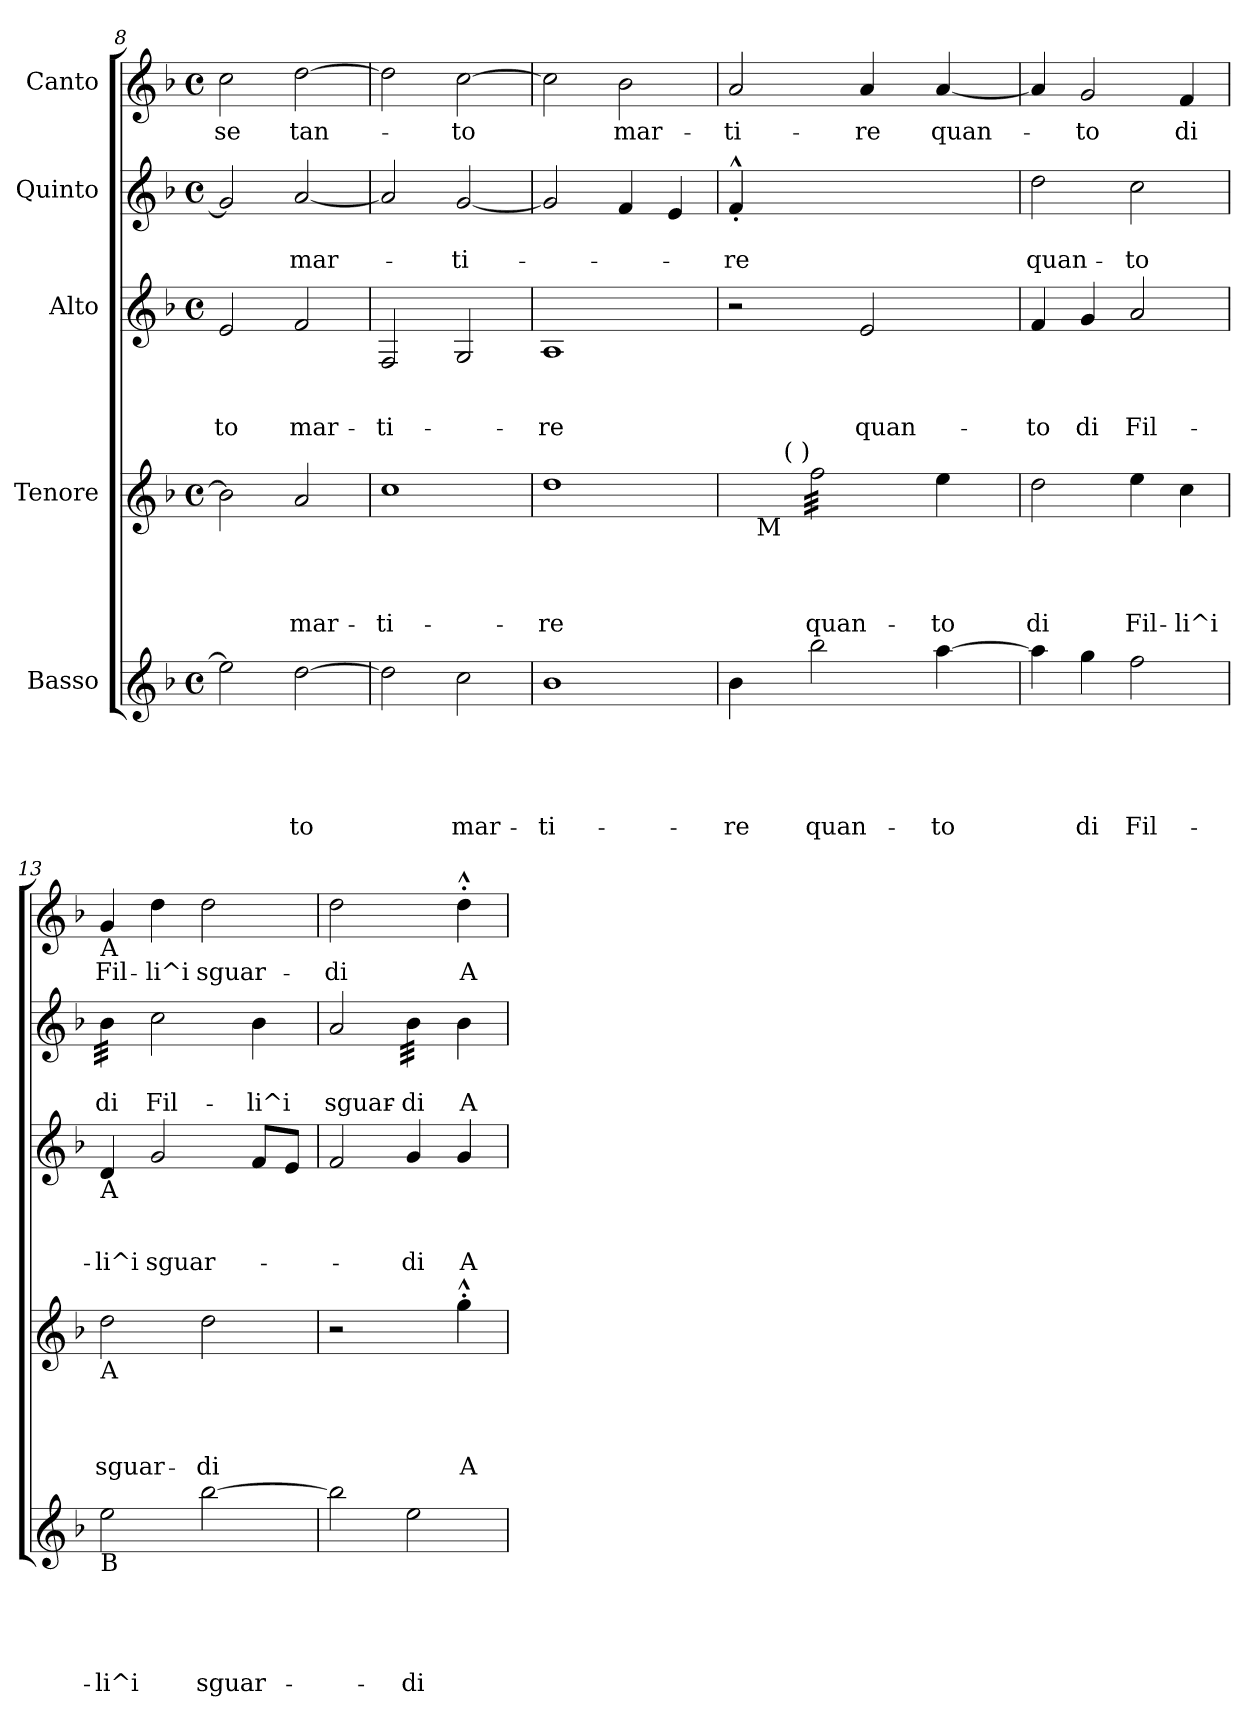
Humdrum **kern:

**kern	**text	**text	**text	**text	**text	**kern	**text	**text	**text	**text	**kern	**text	**text	**text	**kern	**text	**text	**kern	**text
*part5	*part5	*part5	*part5	*part5	*part5	*part4	*part4	*part4	*part4	*part4	*part3	*part3	*part3	*part3	*part2	*part2	*part2	*part1	*part1
*staff5	*staff5	*staff5	*staff5	*staff5	*staff5	*staff4	*staff4	*staff4	*staff4	*staff4	*staff3	*staff3	*staff3	*staff3	*staff2	*staff2	*staff2	*staff1	*staff1
*I"Basso	*	*	*	*	*	*I"Tenore	*	*	*	*	*I"Alto	*	*	*	*I"Quinto	*	*	*I"Canto	*
*clefG2	*	*	*	*	*	*clefG2	*	*	*	*	*clefG2	*	*	*	*clefG2	*	*	*clefG2	*
*k[b-]	*	*	*	*	*	*k[b-]	*	*	*	*	*k[b-]	*	*	*	*k[b-]	*	*	*k[b-]	*
*F:	*	*	*	*	*	*F:	*	*	*	*	*F:	*	*	*	*F:	*	*	*F:	*
*M4/4	*	*	*	*	*	*M4/4	*	*	*	*	*M4/4	*	*	*	*M4/4	*	*	*M4/4	*
*met(c)	*	*	*	*	*	*met(c)	*	*	*	*	*met(c)	*	*	*	*met(c)	*	*	*met(c)	*
=8	=8	=8	=8	=8	=8	=8	=8	=8	=8	=8	=8	=8	=8	=8	=8	=8	=8	=8	=8
!	!	!	!	!	!	!	!	!	!	!	!	!	!	!LO:LY:b:rj	!	!	!	!	!LO:LY:b
2ee\]	.	.	.	.	.	2b-\]	.	.	.	.	2e/	.	.	-to	2g/]	.	.	2cc\	-se
!	!	!	!	!	!LO:LY:b	!	!	!	!	!LO:LY:b	!	!	!	!LO:LY:b:rj	!	!	!LO:LY:b:rj	!	!LO:LY:b
[>2dd\	.	.	.	.	-to	2a/	.	.	.	mar-	2f/	.	.	mar-	[<2a/	.	mar-	[>2dd\	tan-
=9	=9	=9	=9	=9	=9	=9	=9	=9	=9	=9	=9	=9	=9	=9	=9	=9	=9	=9	=9
!	!	!	!	!	!	!	!	!	!	!LO:LY:b	!	!	!	!LO:LY:b:rj	!	!	!	!	!
2dd\]	.	.	.	.	.	1cc	.	.	.	-ti-	2F/	.	.	-ti-	2a/]	.	.	2dd\]	.
!	!	!	!	!	!LO:LY:b	!	!	!	!	!	!	!	!	!	!	!	!LO:LY:b:rj	!	!LO:LY:b
2cc\	.	.	.	.	mar-	.	.	.	.	.	2G/	.	.	.	[<2g/	.	-ti-	[>2cc\	-to
=10	=10	=10	=10	=10	=10	=10	=10	=10	=10	=10	=10	=10	=10	=10	=10	=10	=10	=10	=10
!	!	!	!	!	!LO:LY:b	!	!	!	!	!LO:LY:b	!	!	!	!LO:LY:b:rj	!	!	!	!	!
1b-	.	.	.	.	-ti-	1dd	.	.	.	-re	1A	.	.	-re	2g/]	.	.	2cc\]	.
!	!	!	!	!	!	!	!	!	!	!	!	!	!	!	!	!	!	!	!LO:LY:b
.	.	.	.	.	.	.	.	.	.	.	.	.	.	.	4f/	.	.	2b-\	mar-
.	.	.	.	.	.	.	.	.	.	.	.	.	.	.	4e/	.	.	.	.
=11	=11	=11	=11	=11	=11	=11	=11	=11	=11	=11	=11	=11	=11	=11	=11	=11	=11	=11	=11
!	!	!	!	!	!LO:LY:b	!	!	!	!	!	!	!	!	!	!	!	!LO:LY:b:rj	!	!LO:LY:b
*	*	*	*	*	*	*^	*	*	*	*	*	*	*	*	*	*	*	*	*
*	*	*	*	*	*	*	*^	*	*	*	*	*	*	*	*	*	*	*	*	*
4b-\	.	.	.	.	-re	4ryy	16.ryy	8ryy	.	.	.	.	2r	.	.	.	4f^^<'</	.	-re	2a/	-ti-
!	!	!	!	!	!	!	!LO:TX:b:t=M	!	!	!	!	!	!	!	!	!	!	!	!	!	!
.	.	.	.	.	.	.	2ryy	.	.	.	.	.	.	.	.	.	.	.	.	.	.
.	.	.	.	.	.	.	.	32ryy	.	.	.	.	.	.	.	.	.	.	.	.	.
!	!	!	!	!	!	!	!	!LO:TX:a:t=( )	!	!	!	!	!	!	!	!	!	!	!	!	!
.	.	.	.	.	.	.	.	2ryy	.	.	.	.	.	.	.	.	.	.	.	.	.
!	!	!	!	!	!LO:LY:b	!	!	!	!	!	!	!LO:LY:b	!	!	!	!	!	!	!	!	!
*	*	*	*	*	*	*tremolo	*	*	*	*	*	*	*	*	*	*	*	*	*	*	*
2bb-\	.	.	.	.	quan-	32ff\LLL	.	.	.	.	.	quan-	.	.	.	.	2.ryy	.	.	.	.
.	.	.	.	.	.	32ff\	.	.	.	.	.	.	.	.	.	.	.	.	.	.	.
.	.	.	.	.	.	32ff\	.	.	.	.	.	.	.	.	.	.	.	.	.	.	.
.	.	.	.	.	.	32ff\	.	.	.	.	.	.	.	.	.	.	.	.	.	.	.
.	.	.	.	.	.	32ff\	.	.	.	.	.	.	.	.	.	.	.	.	.	.	.
.	.	.	.	.	.	32ff\	.	.	.	.	.	.	.	.	.	.	.	.	.	.	.
.	.	.	.	.	.	32ff\	.	.	.	.	.	.	.	.	.	.	.	.	.	.	.
.	.	.	.	.	.	32ff\	.	.	.	.	.	.	.	.	.	.	.	.	.	.	.
!	!	!	!	!	!	!	!	!	!	!	!	!	!	!	!	!LO:LY:b:rj	!	!	!	!	!LO:LY:b
.	.	.	.	.	.	32ff\	.	.	.	.	.	.	2e/	.	.	quan-	.	.	.	4a/	-re
.	.	.	.	.	.	32ff\	.	.	.	.	.	.	.	.	.	.	.	.	.	.	.
.	.	.	.	.	.	32ff\	.	.	.	.	.	.	.	.	.	.	.	.	.	.	.
.	.	.	.	.	.	32ff\	4ryy	.	.	.	.	.	.	.	.	.	.	.	.	.	.
.	.	.	.	.	.	32ff\	.	.	.	.	.	.	.	.	.	.	.	.	.	.	.
.	.	.	.	.	.	32ff\	.	4ryy	.	.	.	.	.	.	.	.	.	.	.	.	.
.	.	.	.	.	.	32ff\	.	.	.	.	.	.	.	.	.	.	.	.	.	.	.
.	.	.	.	.	.	32ff\JJJ	.	.	.	.	.	.	.	.	.	.	.	.	.	.	.
*	*	*	*	*	*	*Xtremolo	*	*	*	*	*	*	*	*	*	*	*	*	*	*	*
!	!	!	!	!	!LO:LY:b	!	!	!	!	!	!	!LO:LY:b	!	!	!	!	!	!	!	!	!LO:LY:b
[>4aa\	.	.	.	.	-to	4ee\	.	.	.	.	.	-to	.	.	.	.	.	.	.	[<4a/	quan-
.	.	.	.	.	.	.	8ryy	.	.	.	.	.	.	.	.	.	.	.	.	.	.
.	.	.	.	.	.	.	.	16.ryy	.	.	.	.	.	.	.	.	.	.	.	.	.
.	.	.	.	.	.	.	32ryy	.	.	.	.	.	.	.	.	.	.	.	.	.	.
=12	=12	=12	=12	=12	=12	=12	=12	=12	=12	=12	=12	=12	=12	=12	=12	=12	=12	=12	=12	=12	=12
!	!	!	!	!	!	!	!	!	!	!	!	!LO:LY:b	!	!	!	!LO:LY:b:rj	!	!	!LO:LY:b:rj	!	!
*	*	*	*	*	*	*v	*v	*v	*	*	*	*	*	*	*	*	*	*	*	*	*
4aa\]	.	.	.	.	.	2dd\	.	.	.	di	4f/	.	.	-to	2dd\	.	quan-	4a/]	.
!	!	!	!	!	!LO:LY:b	!	!	!	!	!	!	!	!	!LO:LY:b:rj	!	!	!	!	!LO:LY:b
4gg\	.	.	.	.	di	.	.	.	.	.	4g/	.	.	di	.	.	.	2g/	-to
!	!	!	!	!	!LO:LY:b	!	!	!	!	!LO:LY:b	!	!	!	!LO:LY:b:rj	!	!	!LO:LY:b:rj	!	!
2ff\	.	.	.	.	Fil-	4ee\	.	.	.	Fil-	2a/	.	.	Fil-	2cc\	.	-to	.	.
!	!	!	!	!	!	!	!	!	!	!LO:LY:b	!	!	!	!	!	!	!	!	!LO:LY:b
.	.	.	.	.	.	4cc\	.	.	.	-li^i	.	.	.	.	.	.	.	4f/	di
!!LO:PB:g=z
=13	=13	=13	=13	=13	=13	=13	=13	=13	=13	=13	=13	=13	=13	=13	=13	=13	=13	=13	=13
!	!	!	!	!	!	!	!	!	!	!	!	!	!	!	!	!	!	!LO:TX:b:t=A	!
!	!	!	!	!	!	!	!	!	!	!	!	!	!	!	!LO:TX:b:t=A	!	!	!	!
!	!	!	!	!	!	!	!	!	!	!	!LO:TX:b:t=A	!	!	!	!	!	!	!	!
!	!	!	!	!	!	!LO:TX:b:t=A	!	!	!	!	!	!	!	!	!	!	!	!	!
!LO:TX:b:t=B	!	!	!	!	!	!	!	!	!	!	!	!	!	!	!	!	!	!	!
!	!	!	!	!	!LO:LY:b	!	!	!	!	!LO:LY:b	!	!	!	!LO:LY:b:rj	!	!	!LO:LY:b:rj	!	!LO:LY:b
*	*	*	*	*	*	*	*	*	*	*	*	*	*	*	*tremolo	*	*	*	*
2ee\	.	.	.	.	-li^i	2dd\	.	.	.	sguar-	4d/	.	.	-li^i	32b-\LLL	.	di	4g/	Fil-
.	.	.	.	.	.	.	.	.	.	.	.	.	.	.	32b-\	.	.	.	.
.	.	.	.	.	.	.	.	.	.	.	.	.	.	.	32b-\	.	.	.	.
.	.	.	.	.	.	.	.	.	.	.	.	.	.	.	32b-\	.	.	.	.
.	.	.	.	.	.	.	.	.	.	.	.	.	.	.	32b-\	.	.	.	.
.	.	.	.	.	.	.	.	.	.	.	.	.	.	.	32b-\	.	.	.	.
.	.	.	.	.	.	.	.	.	.	.	.	.	.	.	32b-\	.	.	.	.
.	.	.	.	.	.	.	.	.	.	.	.	.	.	.	32b-\JJJ	.	.	.	.
*	*	*	*	*	*	*	*	*	*	*	*	*	*	*	*Xtremolo	*	*	*	*
!	!	!	!	!	!	!	!	!	!	!	!	!	!	!LO:LY:b:rj	!	!	!LO:LY:b:rj	!	!LO:LY:b
.	.	.	.	.	.	.	.	.	.	.	2g/	.	.	sguar-	2cc\	.	Fil-	4dd\	-li^i
!	!	!	!	!	!LO:LY:b	!	!	!	!	!LO:LY:b	!	!	!	!	!	!	!	!	!LO:LY:b
[>2bb-\	.	.	.	.	sguar-	2dd\	.	.	.	-di	.	.	.	.	.	.	.	2dd\	sguar-
!	!	!	!	!	!	!	!	!	!	!	!	!	!	!	!	!	!LO:LY:b:rj	!	!
.	.	.	.	.	.	.	.	.	.	.	8f/L	.	.	.	4b-\	.	-li^i	.	.
.	.	.	.	.	.	.	.	.	.	.	8e/J	.	.	.	.	.	.	.	.
=14	=14	=14	=14	=14	=14	=14	=14	=14	=14	=14	=14	=14	=14	=14	=14	=14	=14	=14	=14
!	!	!	!	!	!	!	!	!	!	!	!	!	!	!	!	!	!LO:LY:b:rj	!	!LO:LY:b
2bb-\]	.	.	.	.	.	2r	.	.	.	.	2f/	.	.	.	2a/	.	sguar-	2dd\	-di
!	!	!	!	!	!LO:LY:b	!	!	!	!	!	!	!	!	!LO:LY:b:rj	!	!	!LO:LY:b:rj	!	!
*	*	*	*	*	*	*	*	*	*	*	*	*	*	*	*tremolo	*	*	*	*
2ee\	.	.	.	.	-di	4ryy	.	.	.	.	4g/	.	.	-di	32b-\LLL	.	-di	4ryy	.
.	.	.	.	.	.	.	.	.	.	.	.	.	.	.	32b-\	.	.	.	.
.	.	.	.	.	.	.	.	.	.	.	.	.	.	.	32b-\	.	.	.	.
.	.	.	.	.	.	.	.	.	.	.	.	.	.	.	32b-\	.	.	.	.
.	.	.	.	.	.	.	.	.	.	.	.	.	.	.	32b-\	.	.	.	.
.	.	.	.	.	.	.	.	.	.	.	.	.	.	.	32b-\	.	.	.	.
.	.	.	.	.	.	.	.	.	.	.	.	.	.	.	32b-\	.	.	.	.
.	.	.	.	.	.	.	.	.	.	.	.	.	.	.	32b-\JJJ	.	.	.	.
*	*	*	*	*	*	*	*	*	*	*	*	*	*	*	*Xtremolo	*	*	*	*
!	!	!	!	!	!	!	!	!	!	!LO:LY:b	!	!	!	!LO:LY:b:rj	!	!	!LO:LY:b:rj	!	!LO:LY:b
.	.	.	.	.	.	4gg^^>'>\	.	.	.	A	4g/	.	.	A	4b-\	.	A	4dd^^>'>\	A
=	=	=	=	=	=	=	=	=	=	=	=	=	=	=	=	=	=	=	=
*-	*-	*-	*-	*-	*-	*-	*-	*-	*-	*-	*-	*-	*-	*-	*-	*-	*-	*-	*-
